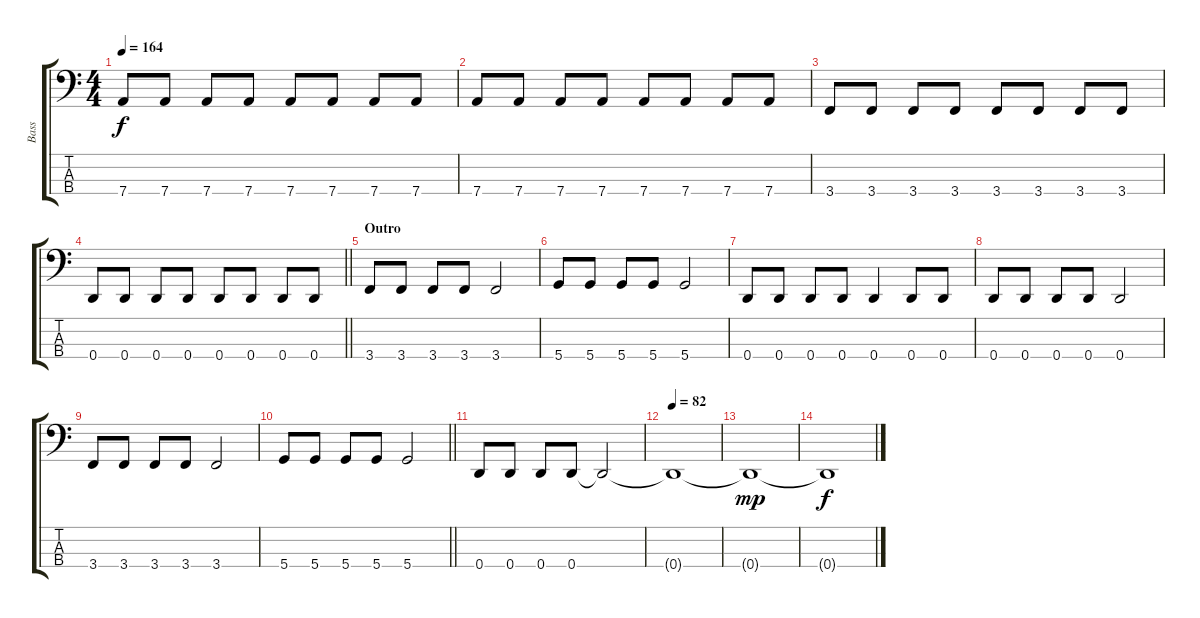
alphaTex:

\track ("Bass" "Bass") {instrument electricbassfinger}
\staff {score tabs}
\tuning (G2 D2 A1 D1) {hide}
\ts (4 4)
\tempo 164
\clef f4
\ks c
7.4.8{dy f} 7.4.8 7.4.8 7.4.8 7.4.8 7.4.8 7.4.8 7.4.8 |
7.4.8 7.4.8 7.4.8 7.4.8 7.4.8 7.4.8 7.4.8 7.4.8 |
3.4.8 3.4.8 3.4.8 3.4.8 3.4.8 3.4.8 3.4.8 3.4.8 |
\barLineRight lightlight
0.4.8 0.4.8 0.4.8 0.4.8 0.4.8 0.4.8 0.4.8 0.4.8 |
\section ("" "Outro")
3.4.8 3.4.8 3.4.8 3.4.8 3.4.2 |
5.4.8 5.4.8 5.4.8 5.4.8 5.4.2 |
0.4.8 0.4.8 0.4.8 0.4.8 0.4.4 0.4.8 0.4.8 |
0.4.8 0.4.8 0.4.8 0.4.8 0.4.2 |
3.4.8 3.4.8 3.4.8 3.4.8 3.4.2 |
\barLineRight lightlight
5.4.8 5.4.8 5.4.8 5.4.8 5.4.2 |
0.4.8 0.4.8 0.4.8 0.4.8 0.4{t}.2 |
\tempo 82
0.4{t}.1 |
0.4{t}.1{dy mp volume 0} |
0.4{t}.1{dy f}
